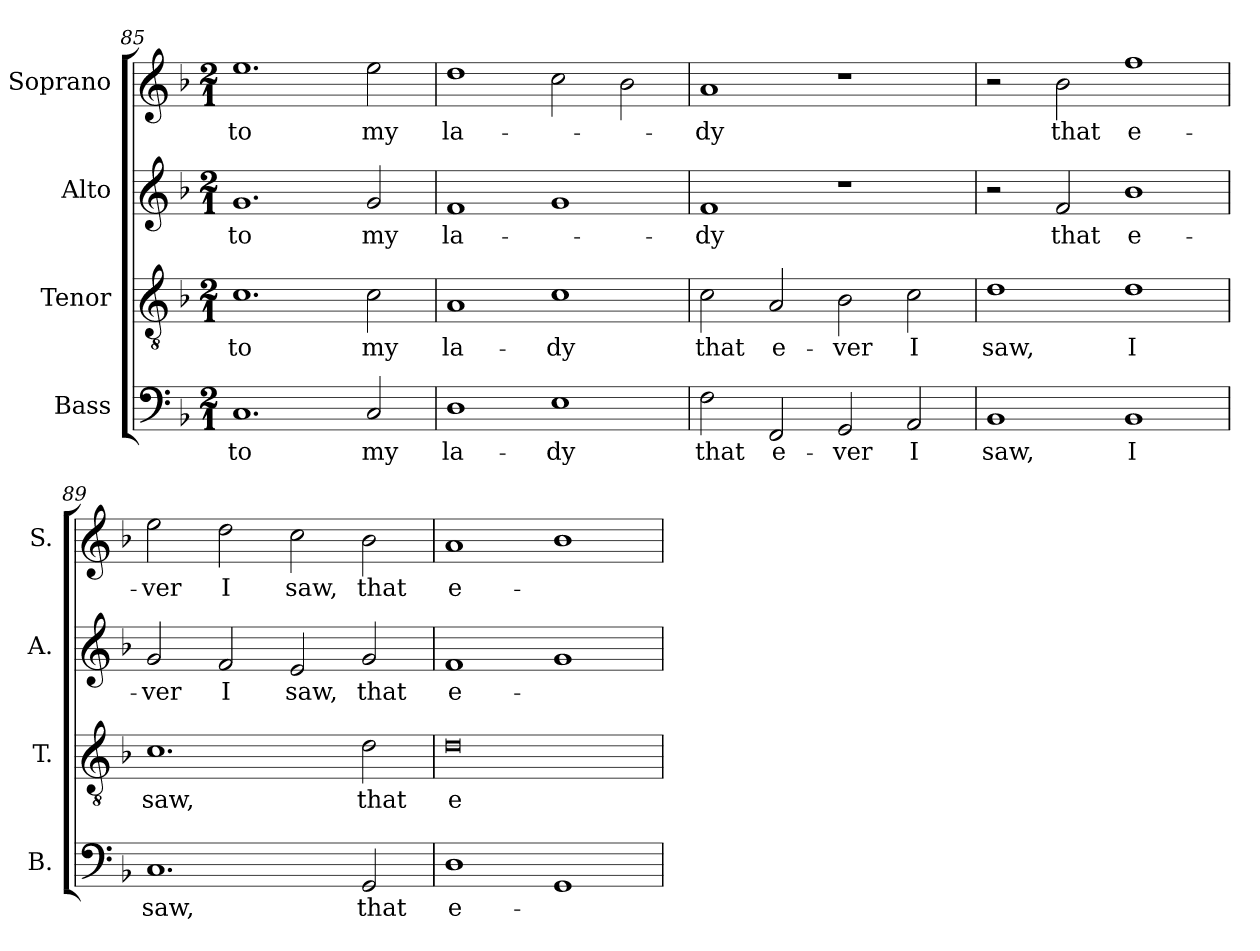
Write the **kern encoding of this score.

**kern	**text	**kern	**text	**kern	**text	**kern	**text
*part4	*part4	*part3	*part3	*part2	*part2	*part1	*part1
*staff4	*staff4	*staff3	*staff3	*staff2	*staff2	*staff1	*staff1
*I"Bass	*	*I"Tenor	*	*I"Alto	*	*I"Soprano	*
*I'B.	*	*I'T.	*	*I'A.	*	*I'S.	*
!!LO:PB:g=z
*clefF4	*	*clefGv2	*	*clefG2	*	*clefG2	*
*	*	*ITrd7c12	*	*	*	*	*
*k[b-]	*	*k[b-]	*	*k[b-]	*	*k[b-]	*
*F:	*	*F:	*	*F:	*	*F:	*
*M2/1	*	*M2/1	*	*M2/1	*	*M2/1	*
=85	=85	=85	=85	=85	=85	=85	=85
!	!LO:LY:b:color=#000000	!	!	!	!	!	!
!	!	!	!LO:LY:b:color=#000000	!	!	!	!
!	!	!	!	!	!LO:LY:b:color=#000000	!	!
!	!	!	!	!	!	!	!LO:LY:b:color=#000000
1.Ci	to	1.Ci	to	1.gi	to	1.eei	to
!	!LO:LY:b:color=#000000	!	!	!	!	!	!
!	!	!	!LO:LY:b:color=#000000	!	!	!	!
!	!	!	!	!	!LO:LY:b:color=#000000	!	!
!	!	!	!	!	!	!	!LO:LY:b:color=#000000
2Ci/	my	2Ci\	my	2gi/	my	2eei\	my
=86	=86	=86	=86	=86	=86	=86	=86
!	!LO:LY:b:color=#000000	!	!	!	!	!	!
!	!	!	!LO:LY:b:color=#000000	!	!	!	!
!	!	!	!	!	!LO:LY:b:color=#000000	!	!
!	!	!	!	!	!	!	!LO:LY:b:color=#000000
1Di	la-	1AAi	la-	1fi	la-	1ddi	la-
!	!LO:LY:b:color=#000000	!	!	!	!	!	!
!	!	!	!LO:LY:b:color=#000000	!	!	!	!
1Ei	-dy	1Ci	-dy	1gi	.	2cci\	.
.	.	.	.	.	.	2b-i\	.
=87	=87	=87	=87	=87	=87	=87	=87
!	!LO:LY:b:color=#000000	!	!	!	!	!	!
!	!	!	!LO:LY:b:color=#000000	!	!	!	!
!	!	!	!	!	!LO:LY:b:color=#000000	!	!
!	!	!	!	!	!	!	!LO:LY:b:color=#000000
2Fi\	that	2Ci\	that	1fi	-dy	1ai	-dy
!	!LO:LY:b:color=#000000	!	!	!	!	!	!
!	!	!	!LO:LY:b:color=#000000	!	!	!	!
2FFi/	e-	2AAi/	e-	.	.	.	.
!	!LO:LY:b:color=#000000	!	!	!	!	!	!
!	!	!	!LO:LY:b:color=#000000	!	!	!	!
2GGi/	-ver	2BB-i\	-ver	1r	.	1r	.
!	!LO:LY:b:color=#000000	!	!	!	!	!	!
!	!	!	!LO:LY:b:color=#000000	!	!	!	!
2AAi/	I	2Ci\	I	.	.	.	.
=88	=88	=88	=88	=88	=88	=88	=88
!	!LO:LY:b:color=#000000	!	!	!	!	!	!
!	!	!	!LO:LY:b:color=#000000	!	!	!	!
1BB-i	saw,	1Di	saw,	2r	.	2r	.
!	!	!	!	!	!LO:LY:b:color=#000000	!	!
!	!	!	!	!	!	!	!LO:LY:b:color=#000000
.	.	.	.	2fi/	that	2b-i\	that
!	!LO:LY:b:color=#000000	!	!	!	!	!	!
!	!	!	!LO:LY:b:color=#000000	!	!	!	!
!	!	!	!	!	!LO:LY:b:color=#000000	!	!
!	!	!	!	!	!	!	!LO:LY:b:color=#000000
1BB-i	I	1Di	I	1b-i	e-	1ffi	e-
=89	=89	=89	=89	=89	=89	=89	=89
!	!LO:LY:b:color=#000000	!	!	!	!	!	!
!	!	!	!LO:LY:b:color=#000000	!	!	!	!
!	!	!	!	!	!LO:LY:b:color=#000000	!	!
!	!	!	!	!	!	!	!LO:LY:b:color=#000000
1.Ci	saw,	1.Ci	saw,	2gi/	-ver	2eei\	-ver
!	!	!	!	!	!LO:LY:b:color=#000000	!	!
!	!	!	!	!	!	!	!LO:LY:b:color=#000000
.	.	.	.	2fi/	I	2ddi\	I
!	!	!	!	!	!LO:LY:b:color=#000000	!	!
!	!	!	!	!	!	!	!LO:LY:b:color=#000000
.	.	.	.	2ei/	saw,	2cci\	saw,
!	!LO:LY:b:color=#000000	!	!	!	!	!	!
!	!	!	!LO:LY:b:color=#000000	!	!	!	!
!	!	!	!	!	!LO:LY:b:color=#000000	!	!
!	!	!	!	!	!	!	!LO:LY:b:color=#000000
2GGi/	that	2Di\	that	2gi/	that	2b-i\	that
!!LO:LB:g=z
=90	=90	=90	=90	=90	=90	=90	=90
!	!LO:LY:b:color=#000000	!	!	!	!	!	!
!	!	!	!LO:LY:b:color=#000000	!	!	!	!
!	!	!	!	!	!LO:LY:b:color=#000000	!	!
!	!	!	!	!	!	!	!LO:LY:b:color=#000000
1Di	e-	0Di	e-	1fi	e-	1ai	e-
1GGi	.	.	.	1gi	.	1b-i	.
=	=	=	=	=	=	=	=
*-	*-	*-	*-	*-	*-	*-	*-
